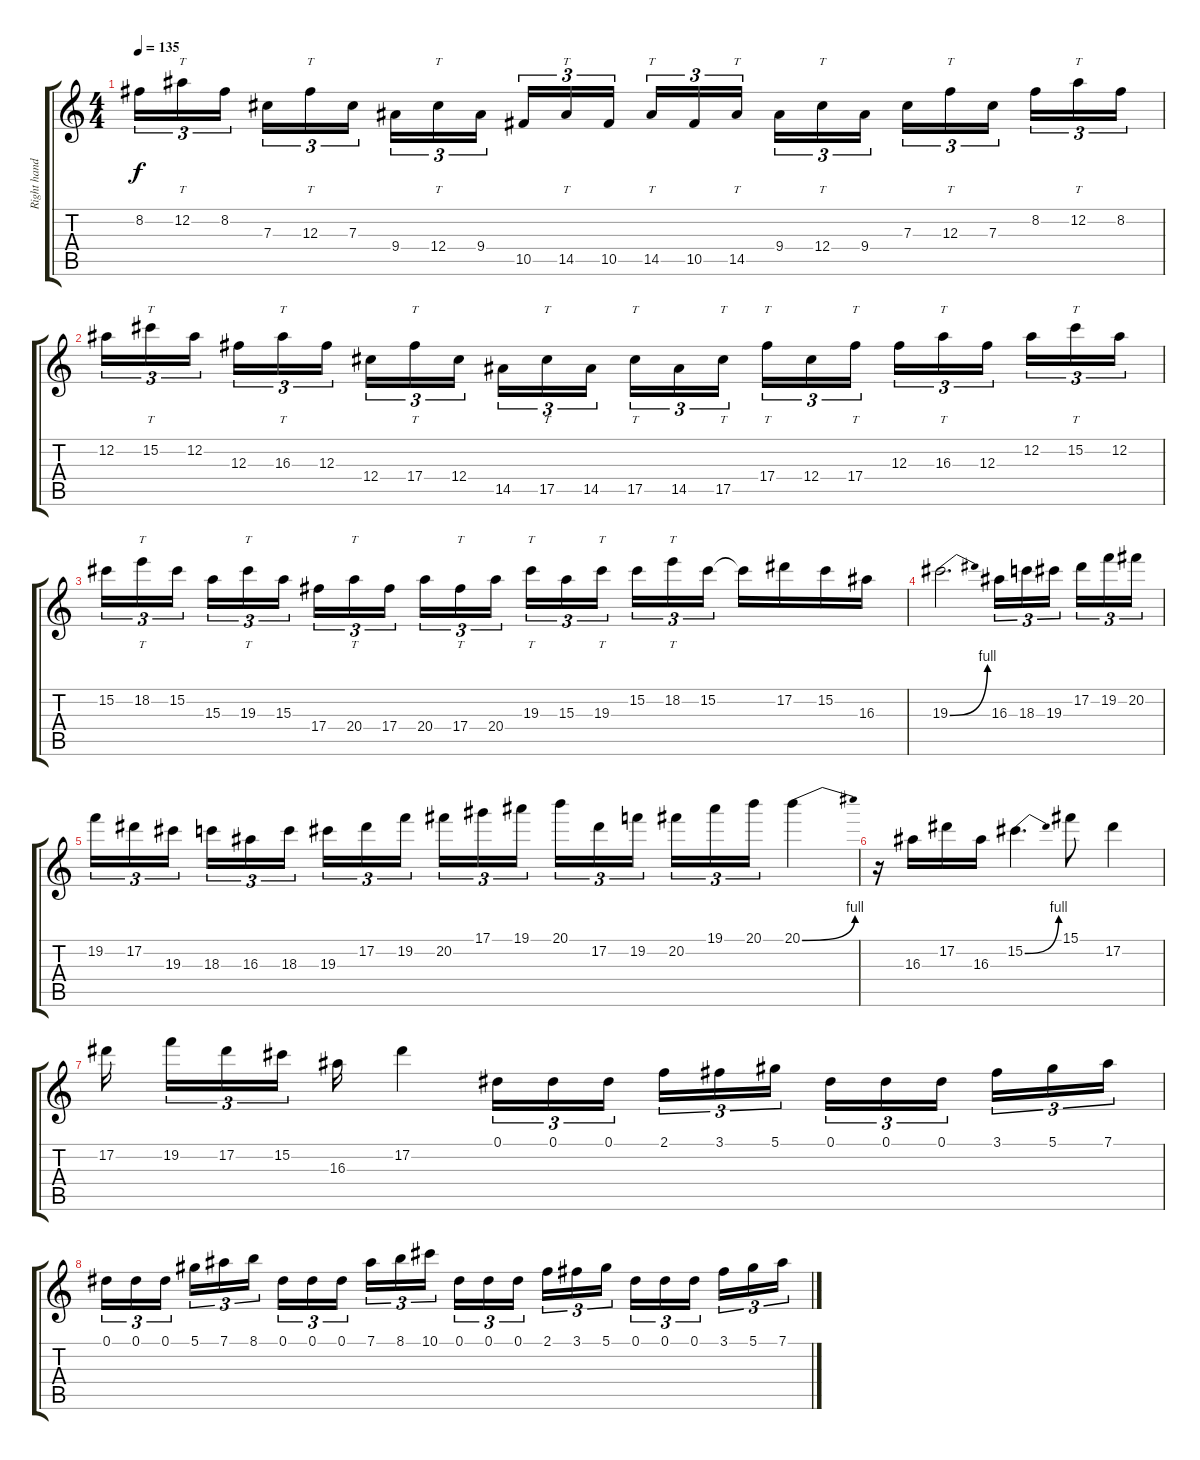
\track ("Right handed guitar half" "Right hand") {instrument distortionguitar}
\staff {score tabs}
\tuning (Eb4 Bb3 Gb3 Db3 Ab2 Eb2) {hide}
\ts (4 4)
\tempo 135
\clef g2
\ks c
8.2.16{tu (3 2) dy f} 12.2.16{tt tu (3 2)} 8.2.16{tu (3 2) beam splitsecondary} 7.3.16{tu (3 2)} 12.3.16{tt tu (3 2)} 7.3.16{tu (3 2)} 9.4.16{tu (3 2)} 12.4.16{tt tu (3 2)} 9.4.16{tu (3 2) beam splitsecondary} 10.5.16{tu (3 2)} 14.5.16{tt tu (3 2)} 10.5.16{tu (3 2)} 14.5.16{tt tu (3 2)} 10.5.16{tu (3 2)} 14.5.16{tt tu (3 2) beam splitsecondary} 9.4.16{tu (3 2)} 12.4.16{tt tu (3 2)} 9.4.16{tu (3 2)} 7.3.16{tu (3 2)} 12.3.16{tt tu (3 2)} 7.3.16{tu (3 2) beam splitsecondary} 8.2.16{tu (3 2)} 12.2.16{tt tu (3 2)} 8.2.16{tu (3 2)} |
12.2.16{tu (3 2)} 15.2.16{tt tu (3 2)} 12.2.16{tu (3 2) beam splitsecondary} 12.3.16{tu (3 2)} 16.3.16{tt tu (3 2)} 12.3.16{tu (3 2)} 12.4.16{tu (3 2)} 17.4.16{tt tu (3 2)} 12.4.16{tu (3 2) beam splitsecondary} 14.5.16{tu (3 2)} 17.5.16{tt tu (3 2)} 14.5.16{tu (3 2)} 17.5.16{tt tu (3 2)} 14.5.16{tu (3 2)} 17.5.16{tt tu (3 2) beam splitsecondary} 17.4.16{tt tu (3 2)} 12.4.16{tu (3 2)} 17.4.16{tt tu (3 2)} 12.3.16{tu (3 2)} 16.3.16{tt tu (3 2)} 12.3.16{tu (3 2) beam splitsecondary} 12.2.16{tu (3 2)} 15.2.16{tt tu (3 2)} 12.2.16{tu (3 2)} |
15.2.16{tu (3 2)} 18.2.16{tt tu (3 2)} 15.2.16{tu (3 2) beam splitsecondary} 15.3.16{tu (3 2)} 19.3.16{tt tu (3 2)} 15.3.16{tu (3 2)} 17.4.16{tu (3 2)} 20.4.16{tt tu (3 2)} 17.4.16{tu (3 2) beam splitsecondary} 20.4.16{tu (3 2)} 17.4.16{tt tu (3 2)} 20.4.16{tu (3 2)} 19.3.16{tt tu (3 2)} 15.3.16{tu (3 2)} 19.3.16{tt tu (3 2) beam splitsecondary} 15.2.16{tu (3 2)} 18.2.16{tt tu (3 2)} 15.2.16{tu (3 2)} 15.2{t}.16 17.2.16 15.2.16 16.3.16 |
19.3{be (bend 0 0 60 4)}.2{d} 16.3.16{tu (3 2)} 18.3.16{tu (3 2)} 19.3.16{tu (3 2) beam splitsecondary} 17.2.16{tu (3 2)} 19.2.16{tu (3 2)} 20.2.16{tu (3 2)} |
19.2.16{tu (3 2)} 17.2.16{tu (3 2)} 19.3.16{tu (3 2) beam splitsecondary} 18.3.16{tu (3 2)} 16.3.16{tu (3 2)} 18.3.16{tu (3 2)} 19.3.16{tu (3 2)} 17.2.16{tu (3 2)} 19.2.16{tu (3 2) beam splitsecondary} 20.2.16{tu (3 2)} 17.1.16{tu (3 2)} 19.1.16{tu (3 2)} 20.1.16{tu (3 2)} 17.2.16{tu (3 2)} 19.2.16{tu (3 2) beam splitsecondary} 20.2.16{tu (3 2)} 19.1.16{tu (3 2)} 20.1.16{tu (3 2)} 20.1{be (bend 0 0 60 4)}.4 |
r.16 16.3.16 17.2.16 16.3.16 15.2{be (bend 0 0 60 4)}.4{d} 15.1.8 17.2.4 |
17.2.16{beam splitsecondary} 19.2.16{tu (3 2)} 17.2.16{tu (3 2)} 15.2.16{tu (3 2) beam splitsecondary} 16.3.16 17.2.4 0.1.16{tu (3 2)} 0.1.16{tu (3 2)} 0.1.16{tu (3 2) beam splitsecondary} 2.1.16{tu (3 2)} 3.1.16{tu (3 2)} 5.1.16{tu (3 2)} 0.1.16{tu (3 2)} 0.1.16{tu (3 2)} 0.1.16{tu (3 2) beam splitsecondary} 3.1.16{tu (3 2)} 5.1.16{tu (3 2)} 7.1.16{tu (3 2)} |
0.1.16{tu (3 2)} 0.1.16{tu (3 2)} 0.1.16{tu (3 2) beam splitsecondary} 5.1.16{tu (3 2)} 7.1.16{tu (3 2)} 8.1.16{tu (3 2)} 0.1.16{tu (3 2)} 0.1.16{tu (3 2)} 0.1.16{tu (3 2) beam splitsecondary} 7.1.16{tu (3 2)} 8.1.16{tu (3 2)} 10.1.16{tu (3 2)} 0.1.16{tu (3 2)} 0.1.16{tu (3 2)} 0.1.16{tu (3 2) beam splitsecondary} 2.1.16{tu (3 2)} 3.1.16{tu (3 2)} 5.1.16{tu (3 2)} 0.1.16{tu (3 2)} 0.1.16{tu (3 2)} 0.1.16{tu (3 2) beam splitsecondary} 3.1.16{tu (3 2)} 5.1.16{tu (3 2)} 7.1.16{tu (3 2)}
